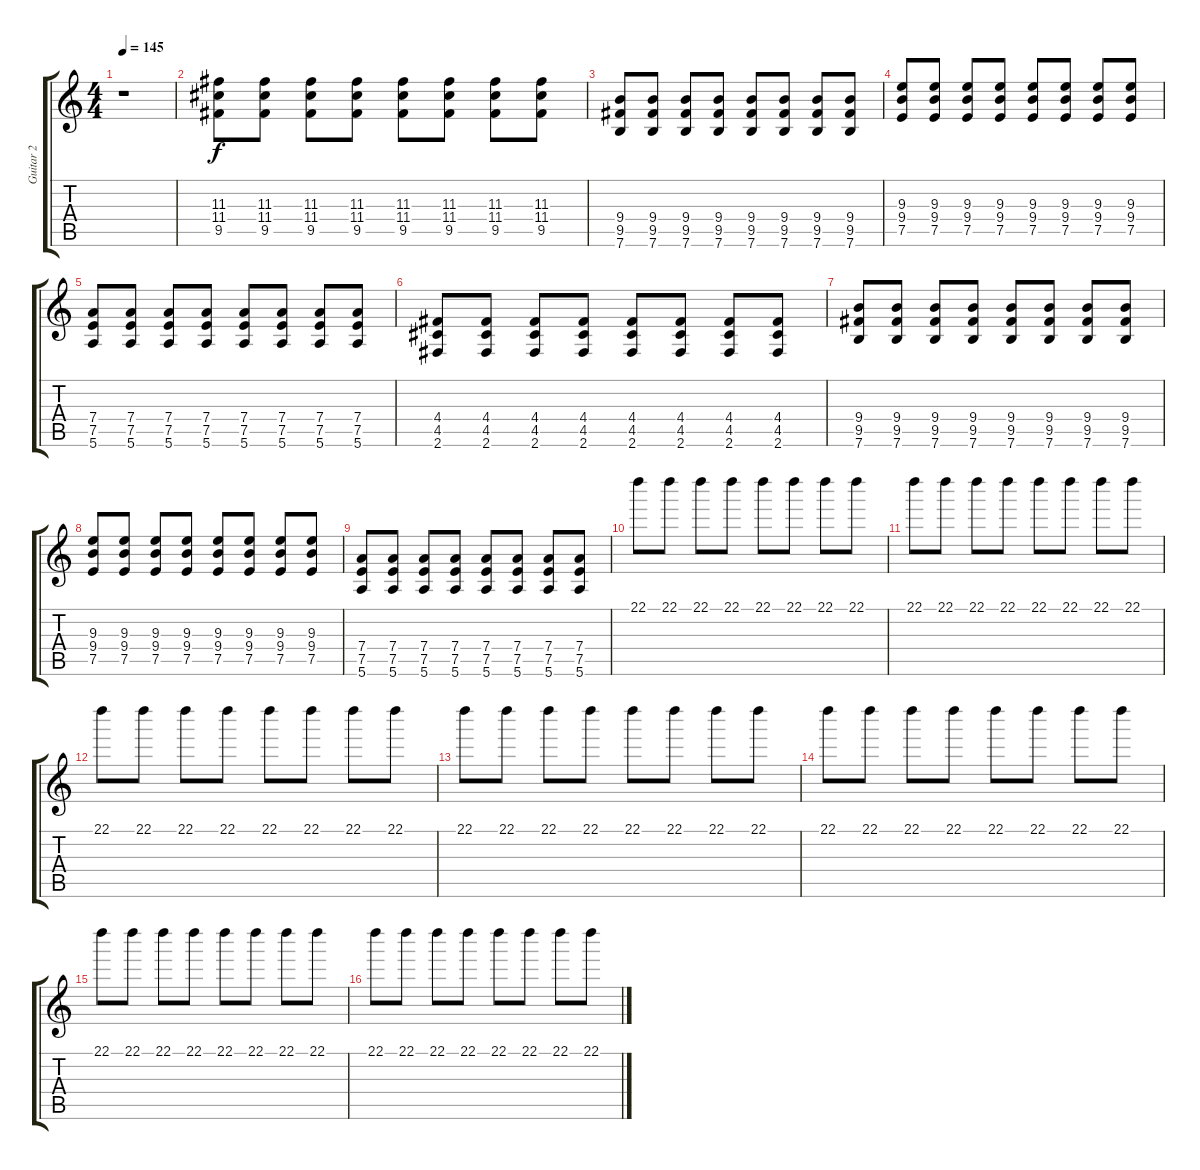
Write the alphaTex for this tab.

\track ("Guitar 2" "Guitar 2") {instrument distortionguitar}
\staff {score tabs}
\tuning (E4 B3 G3 D3 A2 E2) {hide}
\ts (4 4)
\tempo 145
\clef g2
\ks c
r.1{dy f} |
(11.3 11.4 9.5).8 (11.3 11.4 9.5).8 (11.3 11.4 9.5).8 (11.3 11.4 9.5).8 (11.3 11.4 9.5).8 (11.3 11.4 9.5).8 (11.3 11.4 9.5).8 (11.3 11.4 9.5).8 |
(9.4 9.5 7.6).8 (9.4 9.5 7.6).8 (9.4 9.5 7.6).8 (9.4 9.5 7.6).8 (9.4 9.5 7.6).8 (9.4 9.5 7.6).8 (9.4 9.5 7.6).8 (9.4 9.5 7.6).8 |
(9.3 9.4 7.5).8 (9.3 9.4 7.5).8 (9.3 9.4 7.5).8 (9.3 9.4 7.5).8 (9.3 9.4 7.5).8 (9.3 9.4 7.5).8 (9.3 9.4 7.5).8 (9.3 9.4 7.5).8 |
(7.4 7.5 5.6).8 (7.4 7.5 5.6).8 (7.4 7.5 5.6).8 (7.4 7.5 5.6).8 (7.4 7.5 5.6).8 (7.4 7.5 5.6).8 (7.4 7.5 5.6).8 (7.4 7.5 5.6).8 |
(4.4 4.5 2.6).8 (4.4 4.5 2.6).8 (4.4 4.5 2.6).8 (4.4 4.5 2.6).8 (4.4 4.5 2.6).8 (4.4 4.5 2.6).8 (4.4 4.5 2.6).8 (4.4 4.5 2.6).8 |
(9.4 9.5 7.6).8 (9.4 9.5 7.6).8 (9.4 9.5 7.6).8 (9.4 9.5 7.6).8 (9.4 9.5 7.6).8 (9.4 9.5 7.6).8 (9.4 9.5 7.6).8 (9.4 9.5 7.6).8 |
(9.3 9.4 7.5).8 (9.3 9.4 7.5).8 (9.3 9.4 7.5).8 (9.3 9.4 7.5).8 (9.3 9.4 7.5).8 (9.3 9.4 7.5).8 (9.3 9.4 7.5).8 (9.3 9.4 7.5).8 |
(7.4 7.5 5.6).8 (7.4 7.5 5.6).8 (7.4 7.5 5.6).8 (7.4 7.5 5.6).8 (7.4 7.5 5.6).8 (7.4 7.5 5.6).8 (7.4 7.5 5.6).8 (7.4 7.5 5.6).8 |
22.1.8 22.1.8 22.1.8 22.1.8 22.1.8 22.1.8 22.1.8 22.1.8 |
22.1.8 22.1.8 22.1.8 22.1.8 22.1.8 22.1.8 22.1.8 22.1.8 |
22.1.8 22.1.8 22.1.8 22.1.8 22.1.8 22.1.8 22.1.8 22.1.8 |
22.1.8 22.1.8 22.1.8 22.1.8 22.1.8 22.1.8 22.1.8 22.1.8 |
22.1.8 22.1.8 22.1.8 22.1.8 22.1.8 22.1.8 22.1.8 22.1.8 |
22.1.8 22.1.8 22.1.8 22.1.8 22.1.8 22.1.8 22.1.8 22.1.8 |
22.1.8 22.1.8 22.1.8 22.1.8 22.1.8 22.1.8 22.1.8 22.1.8
